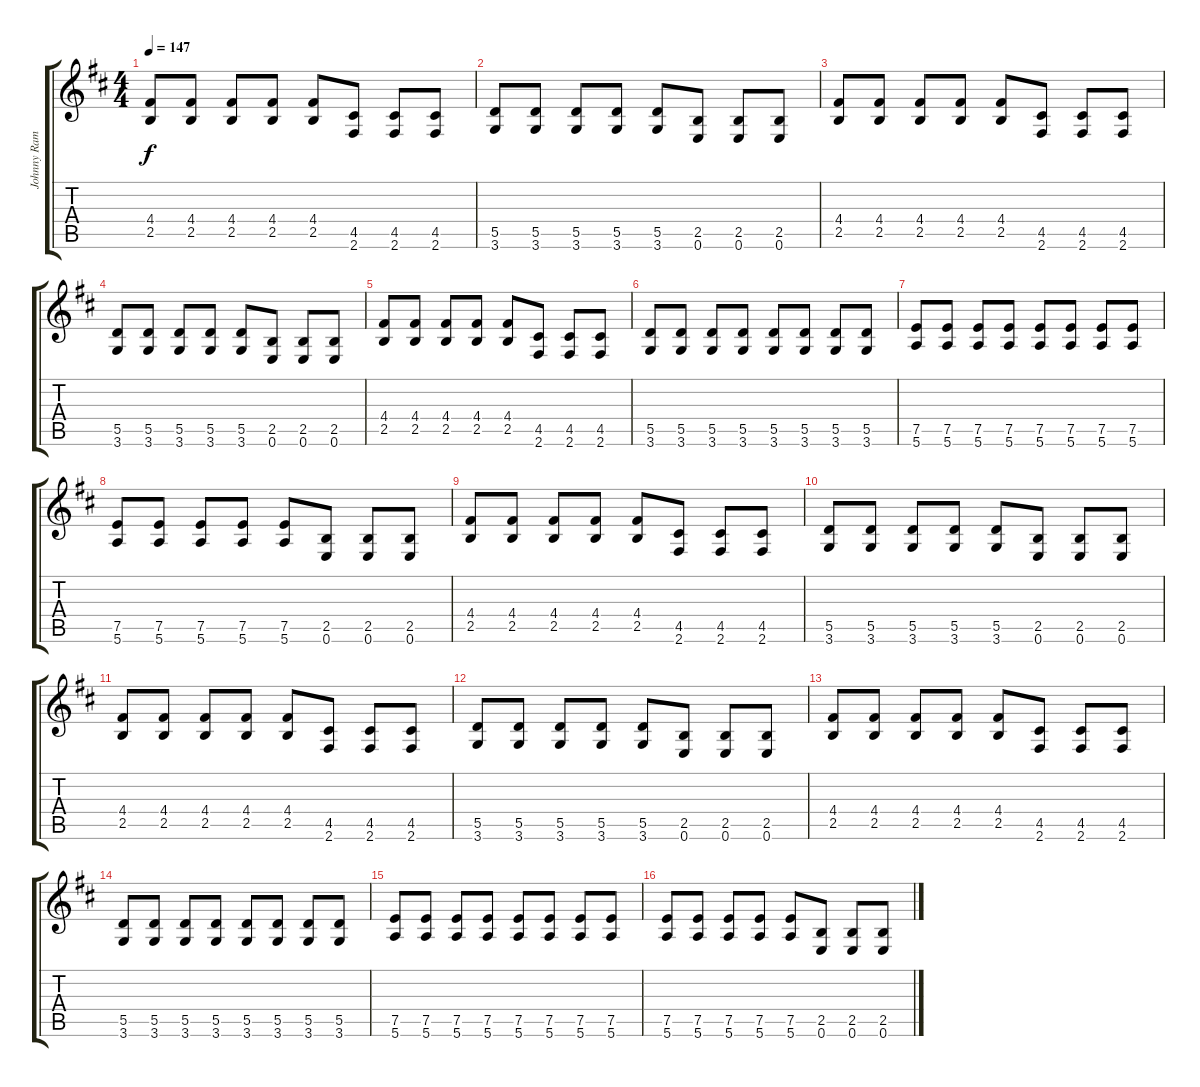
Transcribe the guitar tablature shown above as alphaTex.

\track ("Johnny Ramone 2" "Johnny Ram") {instrument overdrivenguitar}
\staff {score tabs}
\tuning (E4 B3 G3 D3 A2 E2) {hide}
\ts (4 4)
\tempo 147
\clef g2
\ks d
(4.4 2.5).8{dy f instrument overdrivenguitar} (4.4 2.5).8 (4.4 2.5).8 (4.4 2.5).8 (4.4 2.5).8 (4.5 2.6).8 (4.5 2.6).8 (4.5 2.6).8 |
(5.5 3.6).8 (5.5 3.6).8 (5.5 3.6).8 (5.5 3.6).8 (5.5 3.6).8 (2.5 0.6).8 (2.5 0.6).8 (2.5 0.6).8 |
(4.4 2.5).8 (4.4 2.5).8 (4.4 2.5).8 (4.4 2.5).8 (4.4 2.5).8 (4.5 2.6).8 (4.5 2.6).8 (4.5 2.6).8 |
(5.5 3.6).8 (5.5 3.6).8 (5.5 3.6).8 (5.5 3.6).8 (5.5 3.6).8 (2.5 0.6).8 (2.5 0.6).8 (2.5 0.6).8 |
(4.4 2.5).8 (4.4 2.5).8 (4.4 2.5).8 (4.4 2.5).8 (4.4 2.5).8 (4.5 2.6).8 (4.5 2.6).8 (4.5 2.6).8 |
(5.5 3.6).8 (5.5 3.6).8 (5.5 3.6).8 (5.5 3.6).8 (5.5 3.6).8 (5.5 3.6).8 (5.5 3.6).8 (5.5 3.6).8 |
(7.5 5.6).8 (7.5 5.6).8 (7.5 5.6).8 (7.5 5.6).8 (7.5 5.6).8 (7.5 5.6).8 (7.5 5.6).8 (7.5 5.6).8 |
(7.5 5.6).8 (7.5 5.6).8 (7.5 5.6).8 (7.5 5.6).8 (7.5 5.6).8 (2.5 0.6).8 (2.5 0.6).8 (2.5 0.6).8 |
(4.4 2.5).8 (4.4 2.5).8 (4.4 2.5).8 (4.4 2.5).8 (4.4 2.5).8 (4.5 2.6).8 (4.5 2.6).8 (4.5 2.6).8 |
(5.5 3.6).8 (5.5 3.6).8 (5.5 3.6).8 (5.5 3.6).8 (5.5 3.6).8 (2.5 0.6).8 (2.5 0.6).8 (2.5 0.6).8 |
(4.4 2.5).8 (4.4 2.5).8 (4.4 2.5).8 (4.4 2.5).8 (4.4 2.5).8 (4.5 2.6).8 (4.5 2.6).8 (4.5 2.6).8 |
(5.5 3.6).8 (5.5 3.6).8 (5.5 3.6).8 (5.5 3.6).8 (5.5 3.6).8 (2.5 0.6).8 (2.5 0.6).8 (2.5 0.6).8 |
(4.4 2.5).8 (4.4 2.5).8 (4.4 2.5).8 (4.4 2.5).8 (4.4 2.5).8 (4.5 2.6).8 (4.5 2.6).8 (4.5 2.6).8 |
(5.5 3.6).8 (5.5 3.6).8 (5.5 3.6).8 (5.5 3.6).8 (5.5 3.6).8 (5.5 3.6).8 (5.5 3.6).8 (5.5 3.6).8 |
(7.5 5.6).8 (7.5 5.6).8 (7.5 5.6).8 (7.5 5.6).8 (7.5 5.6).8 (7.5 5.6).8 (7.5 5.6).8 (7.5 5.6).8 |
(7.5 5.6).8 (7.5 5.6).8 (7.5 5.6).8 (7.5 5.6).8 (7.5 5.6).8 (2.5 0.6).8 (2.5 0.6).8 (2.5 0.6).8
